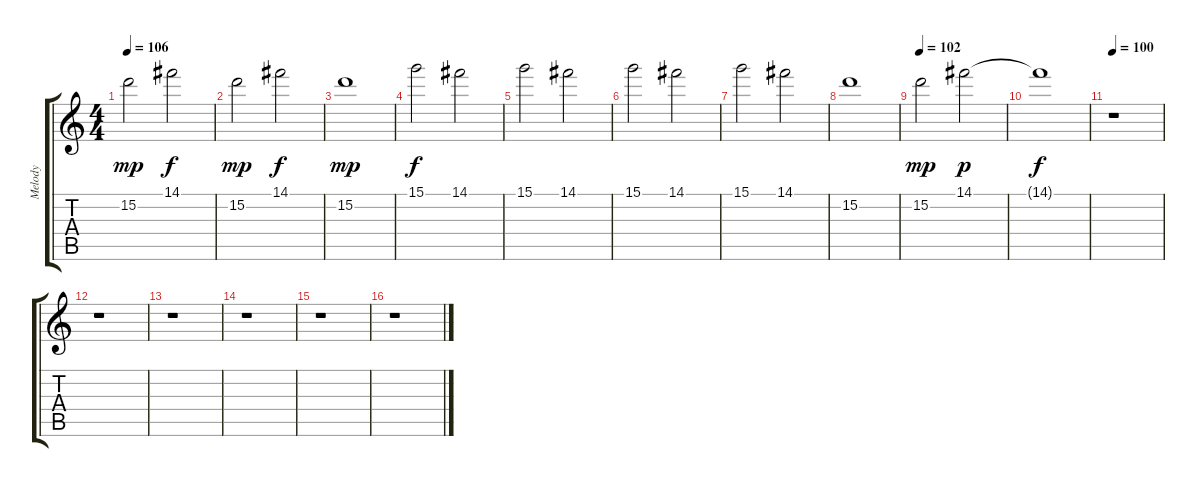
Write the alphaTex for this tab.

\track ("Melody" "Melody") {instrument electricguitarjazz}
\staff {score tabs}
\tuning (E4 B3 G3 D3 A2 E2) {hide}
\ts (4 4)
\tempo 106
\clef g2
\ks c
15.2.2{dy mp} 14.1.2{dy f} |
15.2.2{dy mp} 14.1.2{dy f} |
15.2.1{dy mp} |
15.1.2{dy f} 14.1.2 |
15.1.2 14.1.2 |
15.1.2 14.1.2 |
15.1.2 14.1.2 |
15.2.1 |
\tempo 102
15.2.2{dy mp} 14.1.2{dy p} |
14.1{t}.1{dy f} |
\tempo 100
r.1 |
r.1 |
r.1 |
r.1 |
r.1 |
r.1
